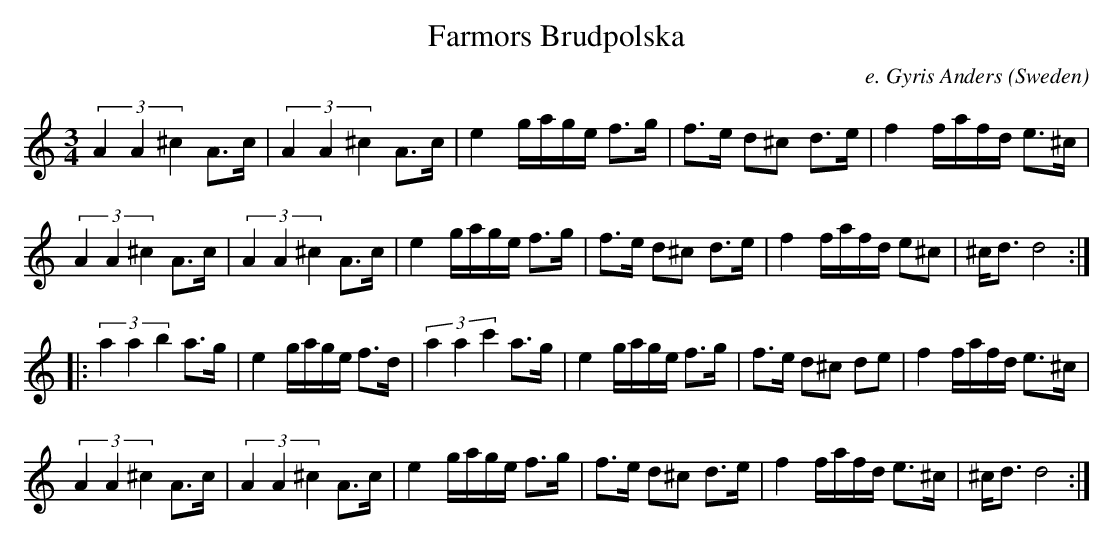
X:1
T:Farmors Brudpolska
O:Sweden
M:3/4
C:e. Gyris Anders
K:DDor
(3A2A2^c2 A>c|(3A2A2^c2 A>c|e2 g/a/g/e/ f>g|\
f>e d^c d>e|f2 f/a/f/d/ e>^c|
(3A2A2^c2 A>c|(3A2A2^c2 A>c|e2 g/a/g/e/ f>g|\
f>e d^c d>e|f2 f/a/f/d/ e^c|^c<d d4::
(3a2a2b2 a>g|e2 g/a/g/e/ f>d|\
(3a2a2c'2 a>g|e2 g/a/g/e/ f>g|\
f>e d^c de|f2 f/a/f/d/ e>^c|
(3A2A2^c2 A>c|(3A2A2^c2 A>c|\
e2 g/a/g/e/ f>g|f>e d^c d>e|\
f2 f/a/f/d/ e>^c|^c<d d4:|
